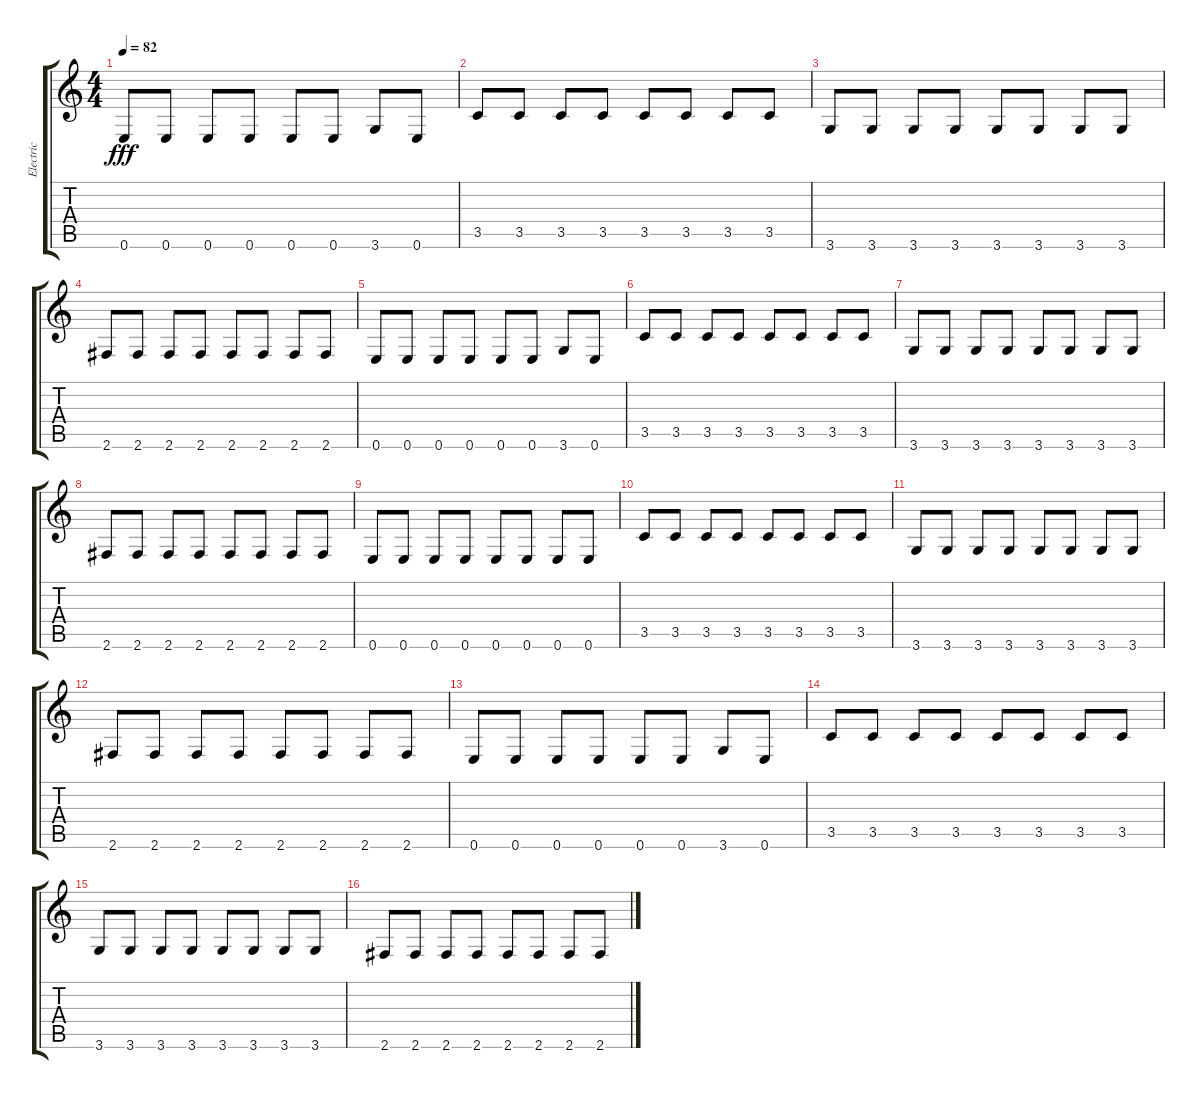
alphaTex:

\track ("Electric" "Electric") {instrument overdrivenguitar}
\staff {score tabs}
\tuning (E4 B3 G3 D3 A2 E2) {hide}
\ts (4 4)
\tempo 82
\clef g2
\ks c
0.6.8{dy fff} 0.6.8 0.6.8 0.6.8 0.6.8 0.6.8 3.6.8 0.6.8 |
3.5.8 3.5.8 3.5.8 3.5.8 3.5.8 3.5.8 3.5.8 3.5.8 |
3.6.8 3.6.8 3.6.8 3.6.8 3.6.8 3.6.8 3.6.8 3.6.8 |
2.6.8 2.6.8 2.6.8 2.6.8 2.6.8 2.6.8 2.6.8 2.6.8 |
0.6.8 0.6.8 0.6.8 0.6.8 0.6.8 0.6.8 3.6.8 0.6.8 |
3.5.8 3.5.8 3.5.8 3.5.8 3.5.8 3.5.8 3.5.8 3.5.8 |
3.6.8 3.6.8 3.6.8 3.6.8 3.6.8 3.6.8 3.6.8 3.6.8 |
2.6.8 2.6.8 2.6.8 2.6.8 2.6.8 2.6.8 2.6.8 2.6.8 |
0.6.8 0.6.8 0.6.8 0.6.8 0.6.8 0.6.8 0.6.8 0.6.8 |
3.5.8 3.5.8 3.5.8 3.5.8 3.5.8 3.5.8 3.5.8 3.5.8 |
3.6.8 3.6.8 3.6.8 3.6.8 3.6.8 3.6.8 3.6.8 3.6.8 |
2.6.8 2.6.8 2.6.8 2.6.8 2.6.8 2.6.8 2.6.8 2.6.8 |
0.6.8 0.6.8 0.6.8 0.6.8 0.6.8 0.6.8 3.6.8 0.6.8 |
3.5.8 3.5.8 3.5.8 3.5.8 3.5.8 3.5.8 3.5.8 3.5.8 |
3.6.8 3.6.8 3.6.8 3.6.8 3.6.8 3.6.8 3.6.8 3.6.8 |
2.6.8 2.6.8 2.6.8 2.6.8 2.6.8 2.6.8 2.6.8 2.6.8
